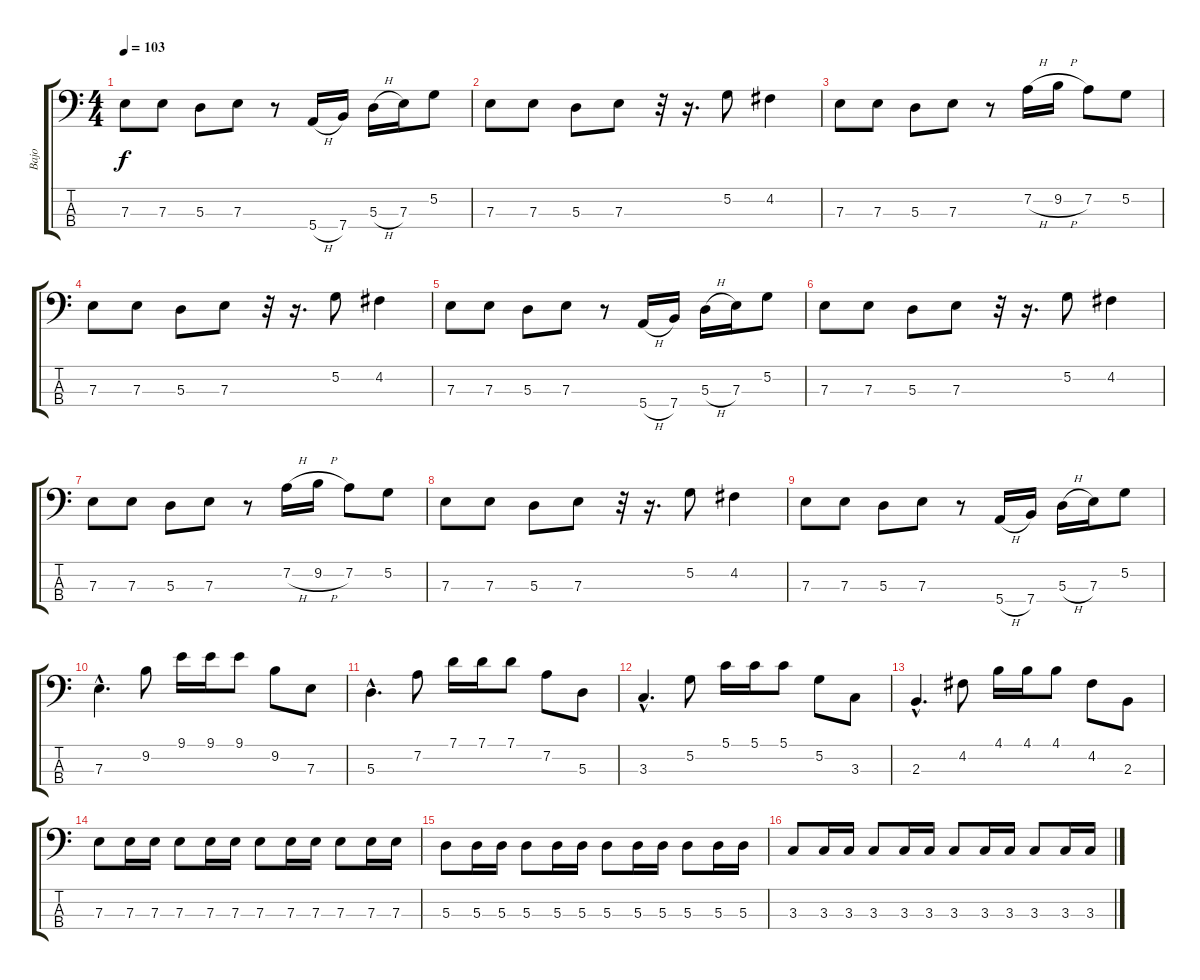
\track ("Bajo" "Bajo") {instrument electricbassfinger}
\staff {score tabs}
\tuning (G2 D2 A1 E1) {hide}
\ts (4 4)
\tempo 103
\clef f4
\ks c
7.3.8{dy f} 7.3.8 5.3.8 7.3.8 r.8 5.4{h}.16 7.4.16 5.3{h}.16 7.3.16 5.2.8 |
7.3.8 7.3.8 5.3.8 7.3.8 r.32 r.16{d} 5.2.8 4.2.4 |
7.3.8 7.3.8 5.3.8 7.3.8 r.8 7.2{h}.16 9.2{h}.16 7.2.8 5.2.8 |
7.3.8 7.3.8 5.3.8 7.3.8 r.32 r.16{d} 5.2.8 4.2.4 |
7.3.8 7.3.8 5.3.8 7.3.8 r.8 5.4{h}.16 7.4.16 5.3{h}.16 7.3.16 5.2.8 |
7.3.8 7.3.8 5.3.8 7.3.8 r.32 r.16{d} 5.2.8 4.2.4 |
7.3.8 7.3.8 5.3.8 7.3.8 r.8 7.2{h}.16 9.2{h}.16 7.2.8 5.2.8 |
7.3.8 7.3.8 5.3.8 7.3.8 r.32 r.16{d} 5.2.8 4.2.4 |
7.3.8 7.3.8 5.3.8 7.3.8 r.8 5.4{h}.16 7.4.16 5.3{h}.16 7.3.16 5.2.8 |
7.3{hac}.4{d} 9.2.8 9.1.16 9.1.16 9.1.8 9.2.8 7.3.8 |
5.3{hac}.4{d} 7.2.8 7.1.16 7.1.16 7.1.8 7.2.8 5.3.8 |
3.3{hac}.4{d} 5.2.8 5.1.16 5.1.16 5.1.8 5.2.8 3.3.8 |
2.3{hac}.4{d} 4.2.8 4.1.16 4.1.16 4.1.8 4.2.8 2.3.8 |
7.3.8 7.3.16 7.3.16 7.3.8 7.3.16 7.3.16 7.3.8 7.3.16 7.3.16 7.3.8 7.3.16 7.3.16 |
5.3.8 5.3.16 5.3.16 5.3.8 5.3.16 5.3.16 5.3.8 5.3.16 5.3.16 5.3.8 5.3.16 5.3.16 |
3.3.8 3.3.16 3.3.16 3.3.8 3.3.16 3.3.16 3.3.8 3.3.16 3.3.16 3.3.8 3.3.16 3.3.16
